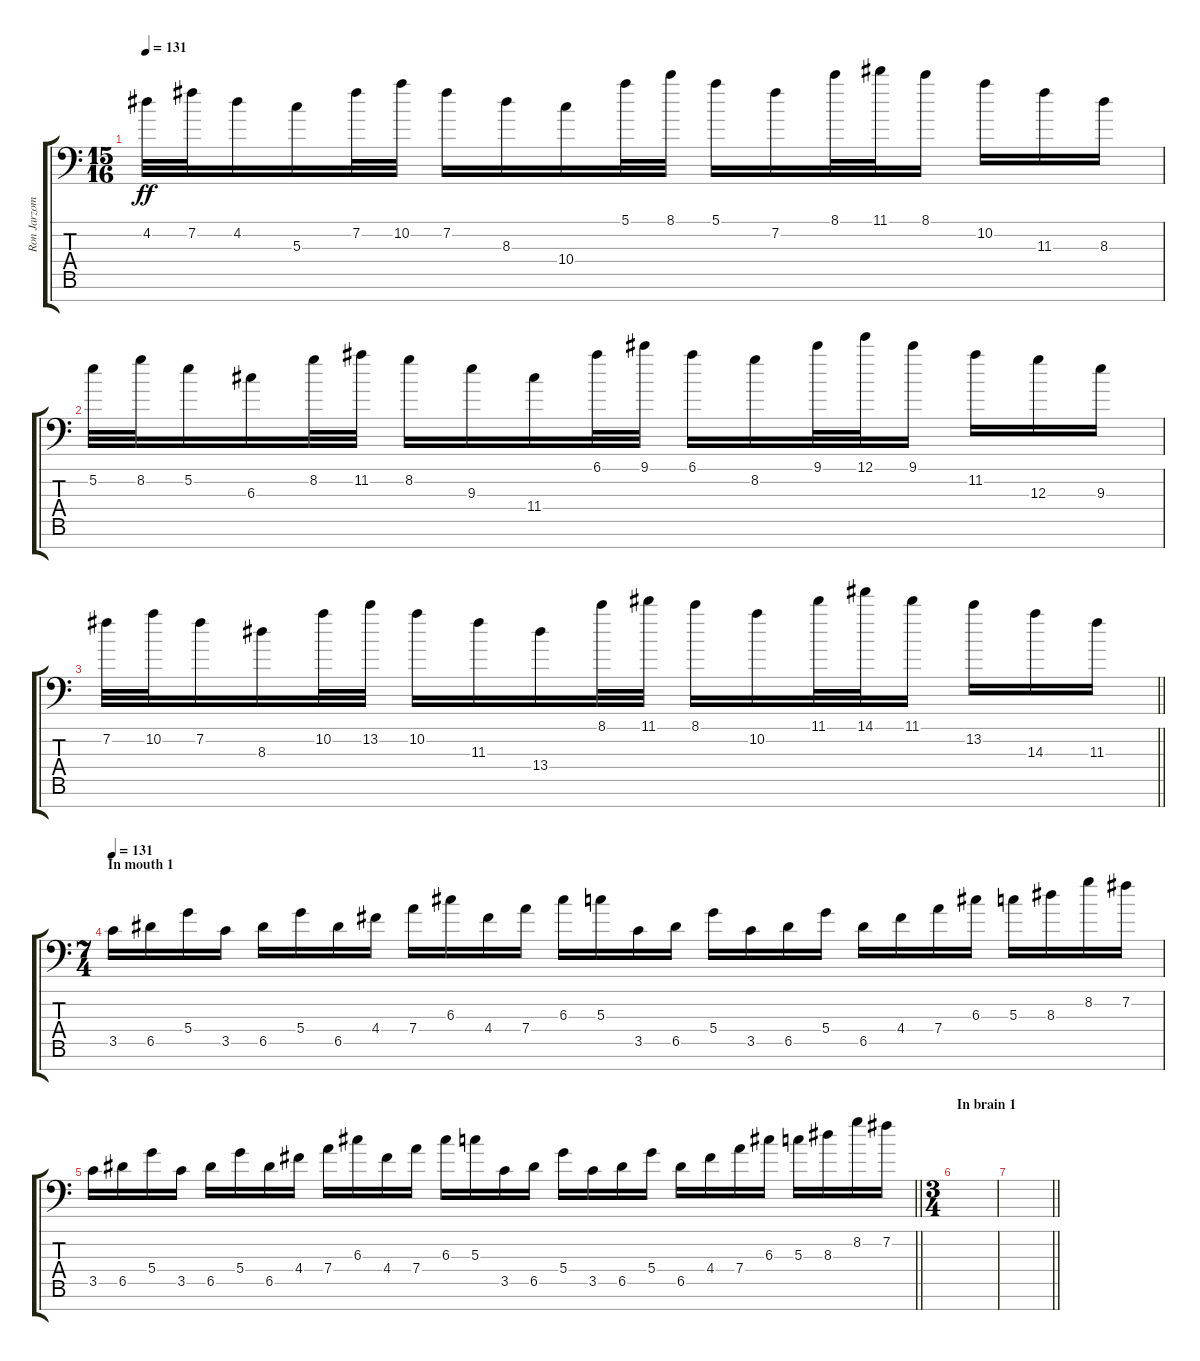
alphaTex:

\track ("Ron Jarzombek Lead 1" "Ron Jarzom") {instrument distortionguitar}
\staff {score tabs}
\tuning (E4 B3 G3 D3 A2 E2 A1) {hide}
\ts (15 16)
\tempo 131
\clef f4
\ks c
4.2.32{dy ff} 7.2.32 4.2.16 5.3.16 7.2.32 10.2.32 7.2.16 8.3.16 10.4.16 5.1.32 8.1.32 5.1.16 7.2.16 8.1.32 11.1.32 8.1.16 10.2.16 11.3.16 8.3.16 |
5.2.32 8.2.32 5.2.16 6.3.16 8.2.32 11.2.32 8.2.16 9.3.16 11.4.16 6.1.32 9.1.32 6.1.16 8.2.16 9.1.32 12.1.32 9.1.16 11.2.16 12.3.16 9.3.16 |
\barLineRight lightlight
7.2.32 10.2.32 7.2.16 8.3.16 10.2.32 13.2.32 10.2.16 11.3.16 13.4.16 8.1.32 11.1.32 8.1.16 10.2.16 11.1.32 14.1.32 11.1.16 13.2.16 14.3.16 11.3.16 |
\ts (7 4)
\section ("" "In mouth 1")
\tempo 131
3.5.16 6.5.16 5.4.16 3.5.16 6.5.16 5.4.16 6.5.16 4.4.16 7.4.16 6.3.16 4.4.16 7.4.16 6.3.16 5.3.16 3.5.16 6.5.16 5.4.16 3.5.16 6.5.16 5.4.16 6.5.16 4.4.16 7.4.16 6.3.16 5.3.16 8.3.16 8.2.16 7.2.16 |
\barLineRight lightlight
3.5.16 6.5.16 5.4.16 3.5.16 6.5.16 5.4.16 6.5.16 4.4.16 7.4.16 6.3.16 4.4.16 7.4.16 6.3.16 5.3.16 3.5.16 6.5.16 5.4.16 3.5.16 6.5.16 5.4.16 6.5.16 4.4.16 7.4.16 6.3.16 5.3.16 8.3.16 8.2.16 7.2.16 |
\ts (3 4)
\section ("" "In brain 1")
|
\barLineRight lightlight
